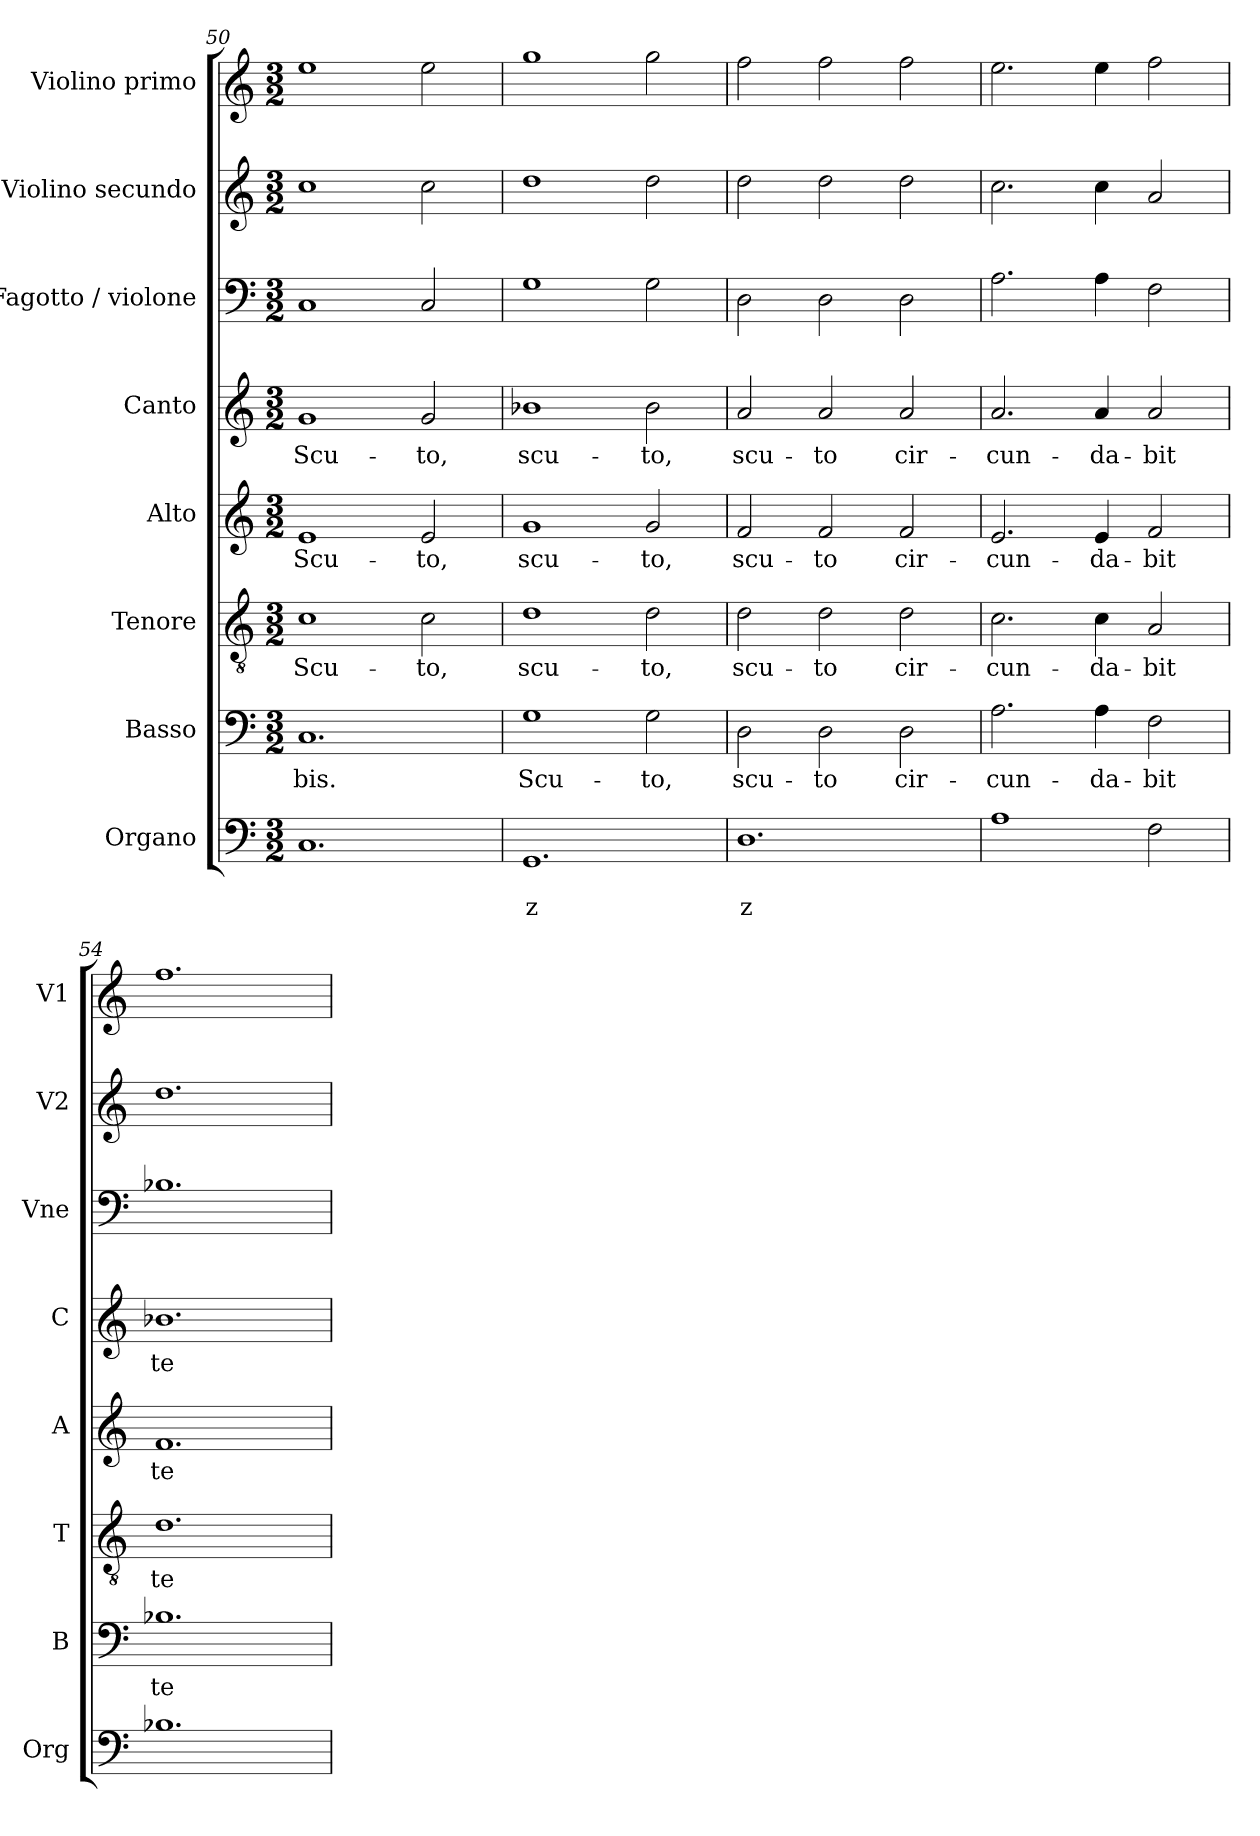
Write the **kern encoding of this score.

**kern	**text	**text	**kern	**text	**kern	**text	**kern	**text	**kern	**text	**kern	**kern	**kern
*part8	*part8	*part8	*part7	*part7	*part6	*part6	*part5	*part5	*part4	*part4	*part3	*part2	*part1
*staff8	*staff8	*staff8	*staff7	*staff7	*staff6	*staff6	*staff5	*staff5	*staff4	*staff4	*staff3	*staff2	*staff1
*I"Organo	*	*	*I"Basso	*	*I"Tenore	*	*I"Alto	*	*I"Canto	*	*I"Fagotto / violone	*I"Violino secundo	*I"Violino primo
*I'Org	*	*	*I'B	*	*I'T	*	*I'A	*	*I'C	*	*I'Vne	*I'V2	*I'V1
*clefF4	*	*	*clefF4	*	*clefGv2	*	*clefG2	*	*clefG2	*	*clefF4	*clefG2	*clefG2
*k[]	*	*	*k[]	*	*k[]	*	*k[]	*	*k[]	*	*k[]	*k[]	*k[]
*C:	*	*	*C:	*	*C:	*	*C:	*	*C:	*	*C:	*C:	*C:
*M3/2	*	*	*M3/2	*	*M3/2	*	*M3/2	*	*M3/2	*	*M3/2	*M3/2	*M3/2
=50	=50	=50	=50	=50	=50	=50	=50	=50	=50	=50	=50	=50	=50
!	!	!	!	!LO:LY:b	!	!LO:LY:b	!	!LO:LY:b	!	!LO:LY:b	!	!	!
1.C	.	.	1.C	-bis.	1c	Scu-	1e	Scu-	1g	Scu-	1C	1cc	1ee
!	!	!	!	!	!	!LO:LY:b	!	!LO:LY:b	!	!LO:LY:b	!	!	!
.	.	.	.	.	2c\	-to,	2e/	-to,	2g/	-to,	2C/	2cc\	2ee\
=51	=51	=51	=51	=51	=51	=51	=51	=51	=51	=51	=51	=51	=51
!	!	!LO:LY:b	!	!LO:LY:b	!	!LO:LY:b	!	!LO:LY:b	!	!LO:LY:b	!	!	!
1.GG	.	z	1G	Scu-	1d	scu-	1g	scu-	1b-X	scu-	1G	1dd	1gg
!	!	!	!	!LO:LY:b	!	!LO:LY:b	!	!LO:LY:b	!	!LO:LY:b	!	!	!
.	.	.	2G\	-to,	2d\	-to,	2g/	-to,	2b-\	-to,	2G\	2dd\	2gg\
=52	=52	=52	=52	=52	=52	=52	=52	=52	=52	=52	=52	=52	=52
!	!	!LO:LY:b	!	!LO:LY:b	!	!LO:LY:b	!	!LO:LY:b	!	!LO:LY:b	!	!	!
1.D	.	z	2D\	scu-	2d\	scu-	2f/	scu-	2a/	scu-	2D\	2dd\	2ff\
!	!	!	!	!LO:LY:b	!	!LO:LY:b	!	!LO:LY:b	!	!LO:LY:b	!	!	!
.	.	.	2D\	-to	2d\	-to	2f/	-to	2a/	-to	2D\	2dd\	2ff\
!	!	!	!	!LO:LY:b	!	!LO:LY:b	!	!LO:LY:b	!	!LO:LY:b	!	!	!
.	.	.	2D\	cir-	2d\	cir-	2f/	cir-	2a/	cir-	2D\	2dd\	2ff\
=53	=53	=53	=53	=53	=53	=53	=53	=53	=53	=53	=53	=53	=53
!	!	!	!	!LO:LY:b	!	!LO:LY:b	!	!LO:LY:b	!	!LO:LY:b	!	!	!
1A	.	.	2.A\	-cun-	2.c\	-cun-	2.e/	-cun-	2.a/	-cun-	2.A\	2.cc\	2.ee\
!	!	!	!	!LO:LY:b	!	!LO:LY:b	!	!LO:LY:b	!	!LO:LY:b	!	!	!
.	.	.	4A\	-da-	4c\	-da-	4e/	-da-	4a/	-da-	4A\	4cc\	4ee\
!	!	!	!	!LO:LY:b	!	!LO:LY:b	!	!LO:LY:b	!	!LO:LY:b	!	!	!
2F\	.	.	2F\	-bit	2A/	-bit	2f/	-bit	2a/	-bit	2F\	2a/	2ff\
=54	=54	=54	=54	=54	=54	=54	=54	=54	=54	=54	=54	=54	=54
!	!	!	!	!LO:LY:b	!	!LO:LY:b	!	!LO:LY:b	!	!LO:LY:b	!	!	!
1.B-X	.	.	1.B-X	te	1.d	te	1.f	te	1.b-X	te	1.B-X	1.dd	1.ff
=	=	=	=	=	=	=	=	=	=	=	=	=	=
*-	*-	*-	*-	*-	*-	*-	*-	*-	*-	*-	*-	*-	*-
